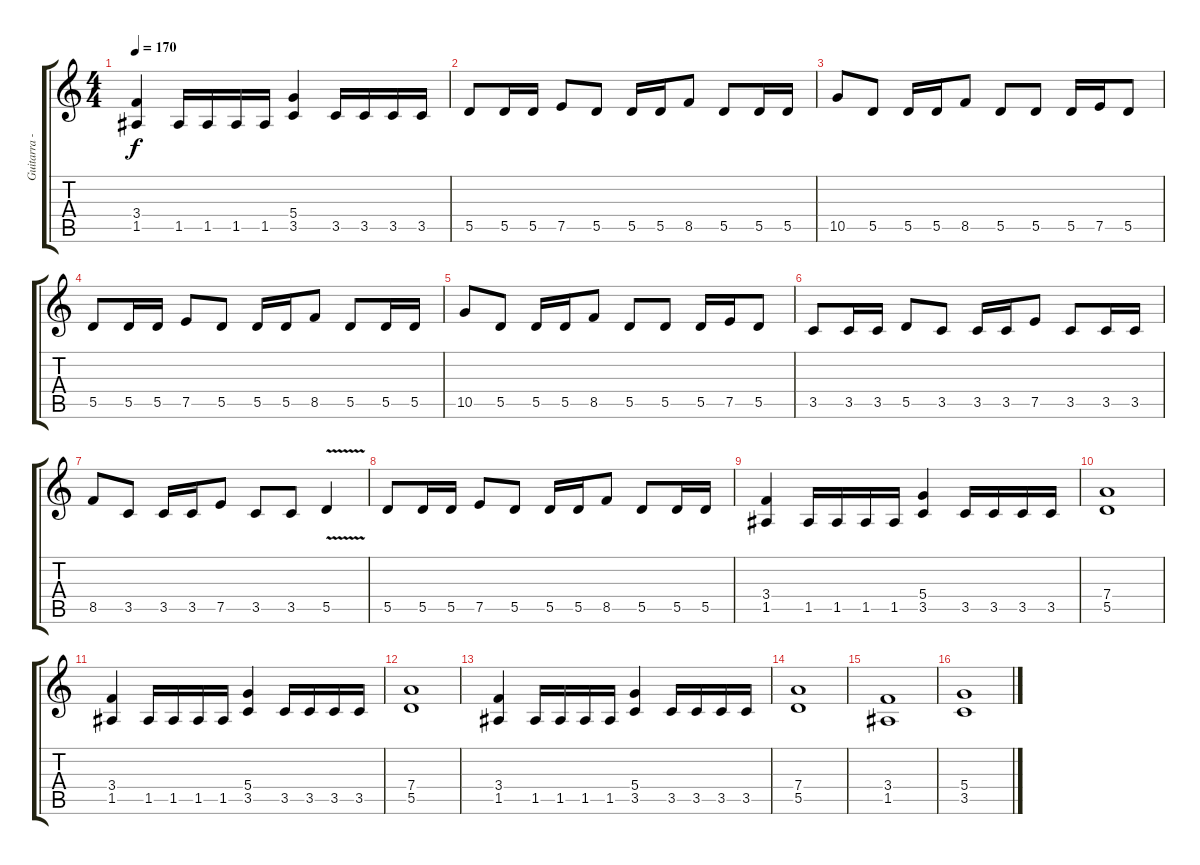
\track ("Guitarra - Guitar" "Guitarra -") {instrument distortionguitar}
\staff {score tabs}
\tuning (E4 B3 G3 D3 A2 E2) {hide}
\ts (4 4)
\tempo 170
\clef g2
\ks c
(3.4 1.5).4{dy f} 1.5.16 1.5.16 1.5.16 1.5.16 (5.4 3.5).4 3.5.16 3.5.16 3.5.16 3.5.16 |
5.5.8 5.5.16 5.5.16 7.5.8 5.5.8 5.5.16 5.5.16 8.5.8 5.5.8 5.5.16 5.5.16 |
10.5.8 5.5.8 5.5.16 5.5.16 8.5.8 5.5.8 5.5.8 5.5.16 7.5.16 5.5.8 |
5.5.8 5.5.16 5.5.16 7.5.8 5.5.8 5.5.16 5.5.16 8.5.8 5.5.8 5.5.16 5.5.16 |
10.5.8 5.5.8 5.5.16 5.5.16 8.5.8 5.5.8 5.5.8 5.5.16 7.5.16 5.5.8 |
3.5.8 3.5.16 3.5.16 5.5.8 3.5.8 3.5.16 3.5.16 7.5.8 3.5.8 3.5.16 3.5.16 |
8.5.8 3.5.8 3.5.16 3.5.16 7.5.8 3.5.8 3.5.8 5.5{v}.4 |
5.5.8 5.5.16 5.5.16 7.5.8 5.5.8 5.5.16 5.5.16 8.5.8 5.5.8 5.5.16 5.5.16 |
(3.4 1.5).4 1.5.16 1.5.16 1.5.16 1.5.16 (5.4 3.5).4 3.5.16 3.5.16 3.5.16 3.5.16 |
(7.4 5.5).1 |
(3.4 1.5).4 1.5.16 1.5.16 1.5.16 1.5.16 (5.4 3.5).4 3.5.16 3.5.16 3.5.16 3.5.16 |
(7.4 5.5).1 |
(3.4 1.5).4 1.5.16 1.5.16 1.5.16 1.5.16 (5.4 3.5).4 3.5.16 3.5.16 3.5.16 3.5.16 |
(7.4 5.5).1 |
(3.4 1.5).1 |
(5.4 3.5).1
